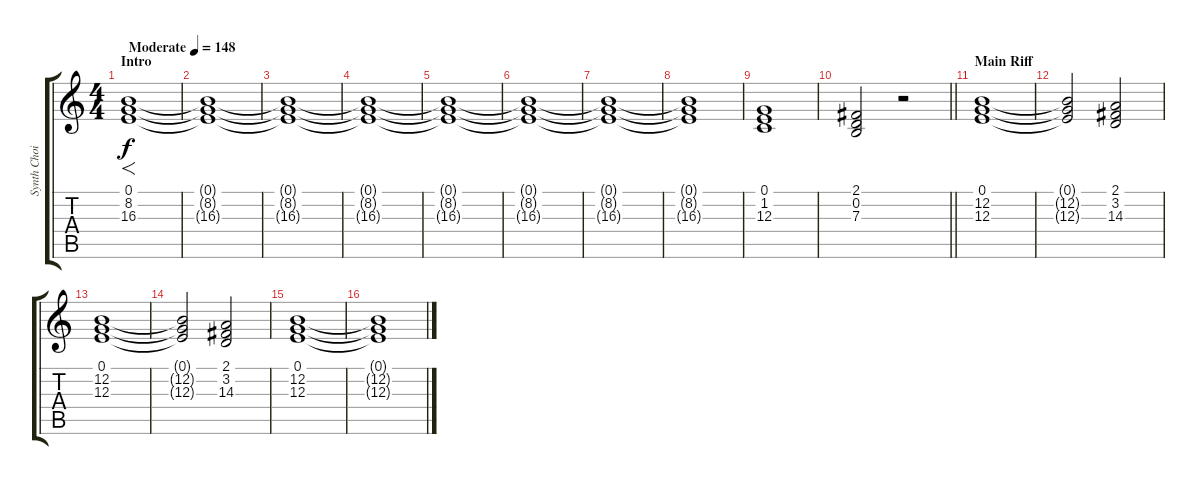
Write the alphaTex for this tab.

\track ("Synth Choir (Tuomas)" "Synth Choi") {instrument choiraahs}
\staff {score tabs}
\tuning (E4 B3 G3 D3 A2 E2) {hide}
\ts (4 4)
\section ("" "Intro")
\tempo (148 "Moderate")
\clef g2
\ks c
(0.1 8.2 16.3).1{f dy f instrument choiraahs} |
(0.1{t} 8.2{t} 16.3{t}).1 |
(0.1{t} 8.2{t} 16.3{t}).1 |
(0.1{t} 8.2{t} 16.3{t}).1 |
(0.1{t} 8.2{t} 16.3{t}).1 |
(0.1{t} 8.2{t} 16.3{t}).1 |
(0.1{t} 8.2{t} 16.3{t}).1 |
(0.1{t} 8.2{t} 16.3{t}).1 |
(0.1 1.2 12.3).1 |
\barLineRight lightlight
(2.1 0.2 7.3).2 r.2 |
\section ("" "Main Riff")
(0.1 12.2 12.3).1 |
(0.1{t} 12.2{t} 12.3{t}).2 (2.1 3.2 14.3).2 |
(0.1 12.2 12.3).1 |
(0.1{t} 12.2{t} 12.3{t}).2 (2.1 3.2 14.3).2 |
(0.1 12.2 12.3).1 |
(0.1{t} 12.2{t} 12.3{t}).1
